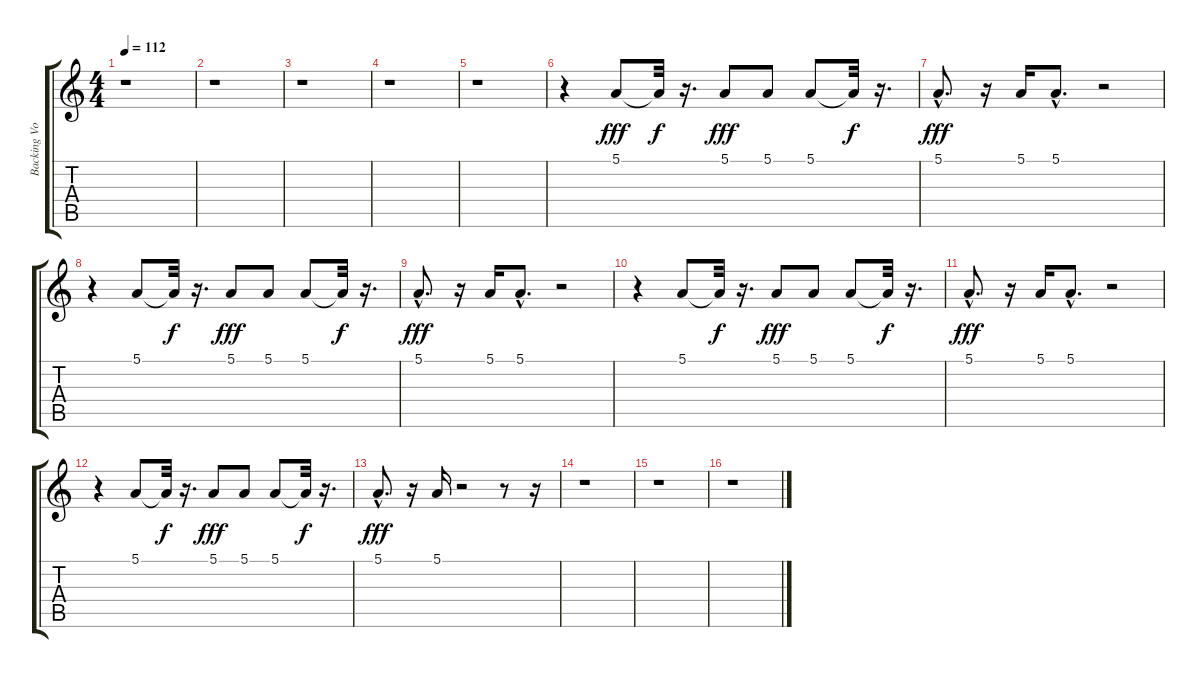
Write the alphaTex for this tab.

\track ("Backing Voices" "Backing Vo") {instrument tenorsax}
\staff {score tabs}
\tuning (E4 B3 G3 D3 A2 E2) {hide}
\ts (4 4)
\tempo 112
\clef g2
\ks c
r.1{dy mf} |
r.1 |
r.1 |
r.1 |
r.1 |
r.4 5.1.8{dy fff} 5.1{t}.32{dy f} r.16{d} 5.1.8{dy fff} 5.1.8 5.1.8 5.1{t}.32{dy f} r.16{d} |
5.1{hac}.8{d dy fff} r.16 5.1.16 5.1{hac}.8{d} r.2 |
r.4 5.1.8 5.1{t}.32{dy f} r.16{d} 5.1.8{dy fff} 5.1.8 5.1.8 5.1{t}.32{dy f} r.16{d} |
5.1{hac}.8{d dy fff} r.16 5.1.16 5.1{hac}.8{d} r.2 |
r.4 5.1.8 5.1{t}.32{dy f} r.16{d} 5.1.8{dy fff} 5.1.8 5.1.8 5.1{t}.32{dy f} r.16{d} |
5.1{hac}.8{d dy fff} r.16 5.1.16 5.1{hac}.8{d} r.2 |
r.4 5.1.8 5.1{t}.32{dy f} r.16{d} 5.1.8{dy fff} 5.1.8 5.1.8 5.1{t}.32{dy f} r.16{d} |
5.1{hac}.8{d dy fff} r.16 5.1.16 r.2 r.8 r.16 |
r.1 |
r.1 |
r.1
